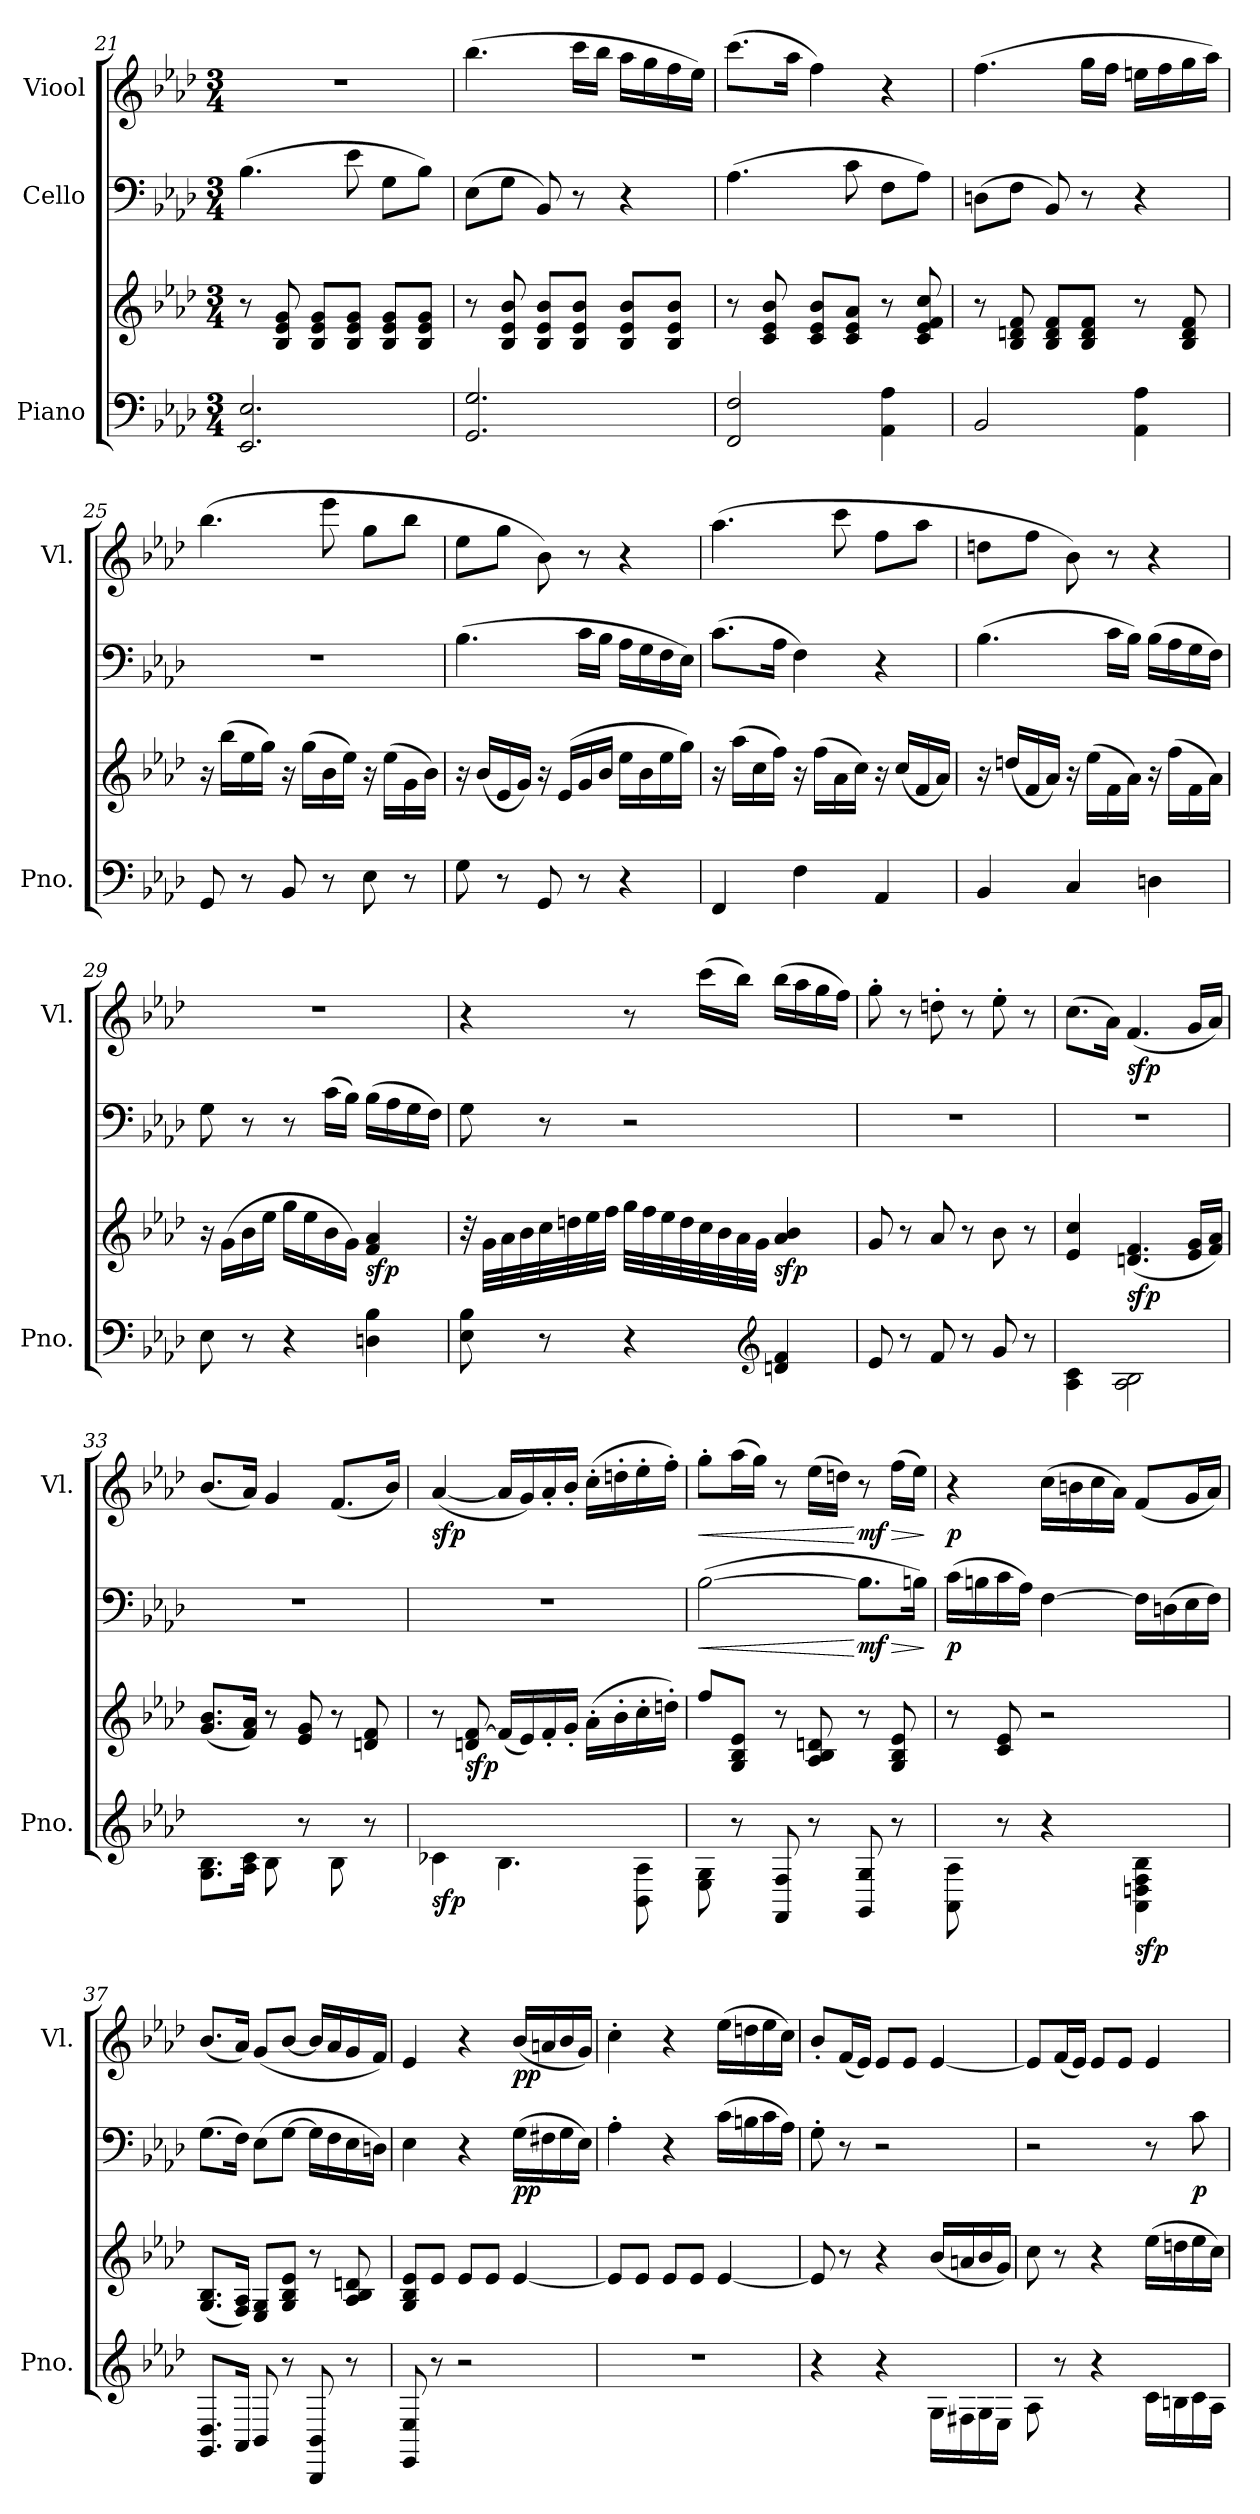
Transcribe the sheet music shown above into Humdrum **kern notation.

**kern	**kern	**dynam	**kern	**dynam	**kern	**dynam
*part3	*part3	*part3	*part2	*part2	*part1	*part1
*staff4	*staff3	*staff3/4	*staff2	*staff2	*staff1	*staff1
*I"Piano	*	*	*I"Cello	*	*I"Viool	*
*I'Pno.	*	*	*	*	*I'Vl.	*
*clefF4	*clefG2	*	*clefF4	*	*clefG2	*
*k[b-e-a-d-]	*k[b-e-a-d-]	*	*k[b-e-a-d-]	*	*k[b-e-a-d-]	*
*M3/4	*M3/4	*	*M3/4	*	*M3/4	*
=21	=21	=21	=21	=21	=21	=21
2.EE-/ 2.E-/	8r	.	(>4.B-\	.	2.r	.
.	8B-/ 8e-/ 8g/	.	.	.	.	.
.	8B-/ 8e-/ 8g/L	.	.	.	.	.
.	8B-/ 8e-/ 8g/J	.	8e-\	.	.	.
.	8B-/ 8e-/ 8g/L	.	8G\L	.	.	.
.	8B-/ 8e-/ 8g/J	.	8B-\J)	.	.	.
!!LO:LB:g=z
=22	=22	=22	=22	=22	=22	=22
2.GG/ 2.G/	8r	.	(>8E-\L	.	(>4.bb-\	.
.	8B-/ 8e-/ 8b-/	.	8G\J	.	.	.
.	8B-/ 8e-/ 8b-/L	.	8BB-/)	.	.	.
.	8B-/ 8e-/ 8b-/J	.	8r	.	16ccc\LL	.
.	.	.	.	.	16bb-\JJ	.
.	8B-/ 8e-/ 8b-/L	.	4r	.	16aa-\LL	.
.	.	.	.	.	16gg\	.
.	8B-/ 8e-/ 8b-/J	.	.	.	16ff\	.
.	.	.	.	.	16ee-\JJ)	.
=23	=23	=23	=23	=23	=23	=23
2FF/ 2F/	8r	.	(>4.A-\	.	(>8.ccc\L	.
.	8c/ 8e-/ 8b-/	.	.	.	.	.
.	.	.	.	.	16aa-\Jk	.
.	8c/ 8e-/ 8b-/L	.	.	.	4ff\)	.
.	8c/ 8e-/ 8a-/J	.	8c\	.	.	.
4AA-\ 4A-\	8r	.	8F\L	.	4r	.
.	8c/ 8e-/ 8f/ 8cc/	.	8A-\J)	.	.	.
=24	=24	=24	=24	=24	=24	=24
2BB-/	8r	.	(>8Dn\L	.	(>4.ff\	.
.	8B-/ 8dn/ 8f/	.	8F\J	.	.	.
.	8B-/ 8d/ 8f/L	.	8BB-/)	.	.	.
.	8B-/ 8d/ 8f/J	.	8r	.	16gg\LL	.
.	.	.	.	.	16ff\JJ	.
4AA-\ 4A-\	8r	.	4r	.	16een\LL	.
.	.	.	.	.	16ff\	.
.	8B-/ 8d/ 8f/	.	.	.	16gg\	.
.	.	.	.	.	16aa-\JJ)	.
=25	=25	=25	=25	=25	=25	=25
8GG/	16r	.	2.r	.	(>4.bb-\	.
.	(>16bb-\LL	.	.	.	.	.
8r	16ee-\	.	.	.	.	.
.	16gg\JJ)	.	.	.	.	.
8BB-/	16r	.	.	.	.	.
.	(>16gg\LL	.	.	.	.	.
8r	16b-\	.	.	.	8eee-\	.
.	16ee-\JJ)	.	.	.	.	.
8E-\	16r	.	.	.	8gg\L	.
.	(>16ee-\LL	.	.	.	.	.
8r	16g\	.	.	.	8bb-\J	.
.	16b-\JJ)	.	.	.	.	.
!!LO:PB:g=z
=26	=26	=26	=26	=26	=26	=26
8G\	16r	.	(>4.B-\	.	8ee-\L	.
.	(<16b-/LL	.	.	.	.	.
8r	16e-/	.	.	.	8gg\J	.
.	16g/JJ)	.	.	.	.	.
8GG/	16r	.	.	.	8b-\)	.
.	(>16e-/LL	.	.	.	.	.
8r	16g/	.	16c\LL	.	8r	.
.	16b-/JJ	.	16B-\JJ	.	.	.
4r	16ee-\LL	.	16A-\LL	.	4r	.
.	16b-\	.	16G\	.	.	.
.	16ee-\	.	16F\	.	.	.
.	16gg\JJ)	.	16E-\JJ)	.	.	.
=27	=27	=27	=27	=27	=27	=27
4FF/	16r	.	(>8.c\L	.	(>4.aa-\	.
.	(>16aa-\LL	.	.	.	.	.
.	16cc\	.	.	.	.	.
.	16ff\JJ)	.	16A-\Jk	.	.	.
4F\	16r	.	4F\)	.	.	.
.	(>16ff\LL	.	.	.	.	.
.	16a-\	.	.	.	8ccc\	.
.	16cc\JJ)	.	.	.	.	.
4AA-/	16r	.	4r	.	8ff\L	.
.	(<16cc/LL	.	.	.	.	.
.	16f/	.	.	.	8aa-\J	.
.	16a-/JJ)	.	.	.	.	.
=28	=28	=28	=28	=28	=28	=28
4BB-/	16r	.	(>4.B-\	.	8ddn\L	.
.	(<16ddn/LL	.	.	.	.	.
.	16f/	.	.	.	8ff\J	.
.	16a-/JJ)	.	.	.	.	.
4C/	16r	.	.	.	8b-\)	.
.	(>16ee-\LL	.	.	.	.	.
.	16f\	.	16c\LL	.	8r	.
.	16a-\JJ)	.	16B-\JJ)	.	.	.
4Dn\	16r	.	(>16B-\LL	.	4r	.
.	(>16ff\LL	.	16A-\	.	.	.
.	16f\	.	16G\	.	.	.
.	16a-\JJ)	.	16F\JJ)	.	.	.
!!LO:LB:g=z
=29	=29	=29	=29	=29	=29	=29
8E-\	16r	.	8G\	.	2.r	.
.	(>16g\LL	.	.	.	.	.
8r	16b-\	.	8r	.	.	.
.	16ee-\JJ	.	.	.	.	.
4r	16gg\LL	.	8r	.	.	.
.	16ee-\	.	.	.	.	.
.	16b-\	.	(>16c\LL	.	.	.
.	16g\JJ)	.	16B-\JJ)	.	.	.
!	!	!LO:DY:b	!	!	!	!
4Dn\ 4B-\	4f/ 4a-/	sfp	(>16B-\LL	.	.	.
.	.	.	16A-\	.	.	.
.	.	.	16G\	.	.	.
.	.	.	16F\JJ)	.	.	.
=30	=30	=30	=30	=30	=30	=30
8E-\ 8B-\	32r	.	8G\	.	4r	.
.	32g\LLL	.	.	.	.	.
.	32a-\	.	.	.	.	.
.	32b-\	.	.	.	.	.
8r	32cc\	.	8r	.	.	.
.	32ddn\	.	.	.	.	.
.	32ee-\	.	.	.	.	.
.	32ff\JJJ	.	.	.	.	.
4r	32gg\LLL	.	2r	.	8r	.
.	32ff\	.	.	.	.	.
.	32ee-\	.	.	.	.	.
.	32dd\	.	.	.	.	.
.	32cc\	.	.	.	(>16ccc\LL	.
.	32b-\	.	.	.	.	.
.	32a-\	.	.	.	16bb-\JJ)	.
.	32g\JJJ	.	.	.	.	.
*clefG2	*	*	*	*	*	*
!	!	!LO:DY:b	!	!	!	!
4dn/ 4f/	4a-/ 4b-/	sfp	.	.	(>16bb-\LL	.
.	.	.	.	.	16aa-\	.
.	.	.	.	.	16gg\	.
.	.	.	.	.	16ff\JJ)	.
=31	=31	=31	=31	=31	=31	=31
8e-/	8g/	.	2.r	.	8gg'\	.
8r	8r	.	.	.	8r	.
8f/	8a-/	.	.	.	8ddn'\	.
8r	8r	.	.	.	8r	.
8g/	8b-\	.	.	.	8ee-'\	.
8r	8r	.	.	.	8r	.
!!LO:LB:g=z
=32	=32	=32	=32	=32	=32	=32
4A-\ 4c\	4e-/ 4cc/	.	2.r	.	(>8.cc\L	.
.	.	.	.	.	16a-\Jk)	.
!	!	!LO:DY:b	!	!	!	!LO:DY:b
2A-\ 2B-\	(<4.dn/ 4.f/	sfp	.	.	(<4.f/	sfp
.	16e-/ 16g/LL	.	.	.	16g/LL	.
.	16f/ 16a-/JJ)	.	.	.	16a-/JJ)	.
=33	=33	=33	=33	=33	=33	=33
8.G\ 8.B-\L	(<8.g/ 8.b-/L	.	2.r	.	(<8.b-/L	.
16A-\ 16c\Jk	16f/ 16a-/Jk)	.	.	.	16a-/Jk)	.
8B-\	8r	.	.	.	4g/	.
8r	8e-/ 8g/	.	.	.	.	.
8B-\	8r	.	.	.	(<8.f/L	.
8r	8dn/ 8f/	.	.	.	.	.
.	.	.	.	.	16b-/Jk)	.
=34	=34	=34	=34	=34	=34	=34
!	!	!LO:DY:b=2	!	!	!	!LO:DY:b
4c-X\	8r	sfp	2.r	.	(<[4a-/	sfp
!	!	!LO:DY:b	!	!	!	!
.	8dn/ [8f/	sfp	.	.	.	.
4.B-\	(<16f/LL]	.	.	.	16a-/LL]	.
.	16e-/)	.	.	.	16g/)	.
.	16f'/	.	.	.	16a-'/	.
.	16g'/JJ	.	.	.	16b-'/JJ	.
.	(>16a-'\LL	.	.	.	(>16cc'\LL	.
.	16b-'\	.	.	.	16ddn'\	.
8BB-\ 8A-\	16cc'\	.	.	.	16ee-'\	.
.	16ddn'\JJ)	.	.	.	16ff'\JJ)	.
=35	=35	=35	=35	=35	=35	=35
!	!	!	!	!LO:HP:b	!	!LO:HP:b
8E-\ 8G\	8ff/L	.	(>[2B-\	<	8gg'\L	<
8r	8G/ 8B-/ 8e-/J	.	.	.	(>16aa-\L	.
.	.	.	.	.	16gg\JJ)	.
8FF/ 8F/	8r	.	.	.	8r	.
8r	8A-/ 8B-/ 8dn/	.	.	.	(>16ee-\LL	.
.	.	.	.	.	16ddn\JJ)	.
!	!	!	!	!LO:HP:n=1:b	!	!LO:HP:n=1:b
!	!	!	!	!LO:DY:n=1:b	!	!LO:DY:n=1:b
8GG/ 8G/	8r	.	8.B-\L]	[ > mf	8r	[ > mf
8r	8G/ 8B-/ 8e-/	.	.	.	(>16ff\LL	.
.	.	.	16Bn\Jk)	.	16ee-\JJ)	.
.	.	.	.	]	.	]
!!LO:PB:g=z
=36	=36	=36	=36	=36	=36	=36
!	!	!	!	!LO:DY:b	!	!LO:DY:b
8AA-\ 8A-\	8r	.	(>16c\LL	p	4r	p
.	.	.	16Bn\	.	.	.
8r	8c/ 8e-/	.	16c\	.	.	.
.	.	.	16A-\JJ)	.	.	.
4r	2r	.	[4F\	.	(>16cc\LL	.
.	.	.	.	.	16bn\	.
.	.	.	.	.	16cc\	.
.	.	.	.	.	16a-\JJ)	.
!	!	!LO:DY:b=2	!	!	!	!
4AA-\ 4Dn\ 4F\ 4B-\	.	sfp	16F\LL]	.	(<8f/L	.
.	.	.	(>16Dn\	.	.	.
.	.	.	16E-\	.	16g/L	.
.	.	.	16F\JJ)	.	16a-/JJ)	.
=37	=37	=37	=37	=37	=37	=37
8.GG/ 8.D-/L	(<8.G/ 8.B-/L	.	(>8.G\L	.	(<8.b-/L	.
16AA-/Jk	16F/ 16A-/Jk)	.	16F\Jk)	.	16a-/Jk)	.
8BB-/	8E-/ 8G/L	.	(>8E-\L	.	(<8g/L	.
8r	8G/ 8B-/ 8e-/J	.	[8G\J	.	[8b-/J	.
8BBB-/ 8BB-/	8r	.	16G\LL]	.	16b-/LL]	.
.	.	.	16F\	.	16a-/	.
8r	8A-/ 8B-/ 8dn/	.	16E-\	.	16g/	.
.	.	.	16Dn\JJ)	.	16f/JJ)	.
=38	=38	=38	=38	=38	=38	=38
8EE-/ 8E-/	8G/ 8B-/ 8e-/L	.	4E-\	.	4e-/	.
8r	8e-/J	.	.	.	.	.
2r	8e-/L	.	4r	.	4r	.
.	8e-/J	.	.	.	.	.
!	!	!	!	!LO:DY:b	!	!LO:DY:b
.	[4e-/	.	(>16G\LL	pp	(<16b-/LL	pp
.	.	.	16F#X\	.	16an/	.
.	.	.	16G\	.	16b-/	.
.	.	.	16E-\JJ)	.	16g/JJ)	.
=39	=39	=39	=39	=39	=39	=39
2.r	8e-/L]	.	4A-'\	.	4cc'\	.
.	8e-/J	.	.	.	.	.
.	8e-/L	.	4r	.	4r	.
.	8e-/J	.	.	.	.	.
.	[4e-/	.	(>16c\LL	.	(>16ee-\LL	.
.	.	.	16Bn\	.	16ddn\	.
.	.	.	16c\	.	16ee-\	.
.	.	.	16A-\JJ)	.	16cc\JJ)	.
!!LO:LB:g=z
=40	=40	=40	=40	=40	=40	=40
4r	8e-/]	.	8G'\	.	8b-'/L	.
.	8r	.	8r	.	(<16f/L	.
.	.	.	.	.	16e-/JJ)	.
4r	4r	.	2r	.	8e-/L	.
.	.	.	.	.	8e-/J	.
16G\LL	(<16b-/LL	.	.	.	[4e-/	.
16F#X\	16an/	.	.	.	.	.
16G\	16b-/	.	.	.	.	.
16E-\JJ	16g/JJ)	.	.	.	.	.
=41	=41	=41	=41	=41	=41	=41
8A-\	8cc\	.	2r	.	8e-/L]	.
8r	8r	.	.	.	(<16f/L	.
.	.	.	.	.	16e-/JJ)	.
4r	4r	.	.	.	8e-/L	.
.	.	.	.	.	8e-/J	.
16c\LL	(>16ee-\LL	.	8r	.	4e-/	.
16Bn\	16ddn\	.	.	.	.	.
!	!	!	!	!LO:DY:b	!	!
16c\	16ee-\	.	8c\	p	.	.
16A-\JJ	16cc\JJ)	.	.	.	.	.
=	=	=	=	=	=	=
*-	*-	*-	*-	*-	*-	*-
